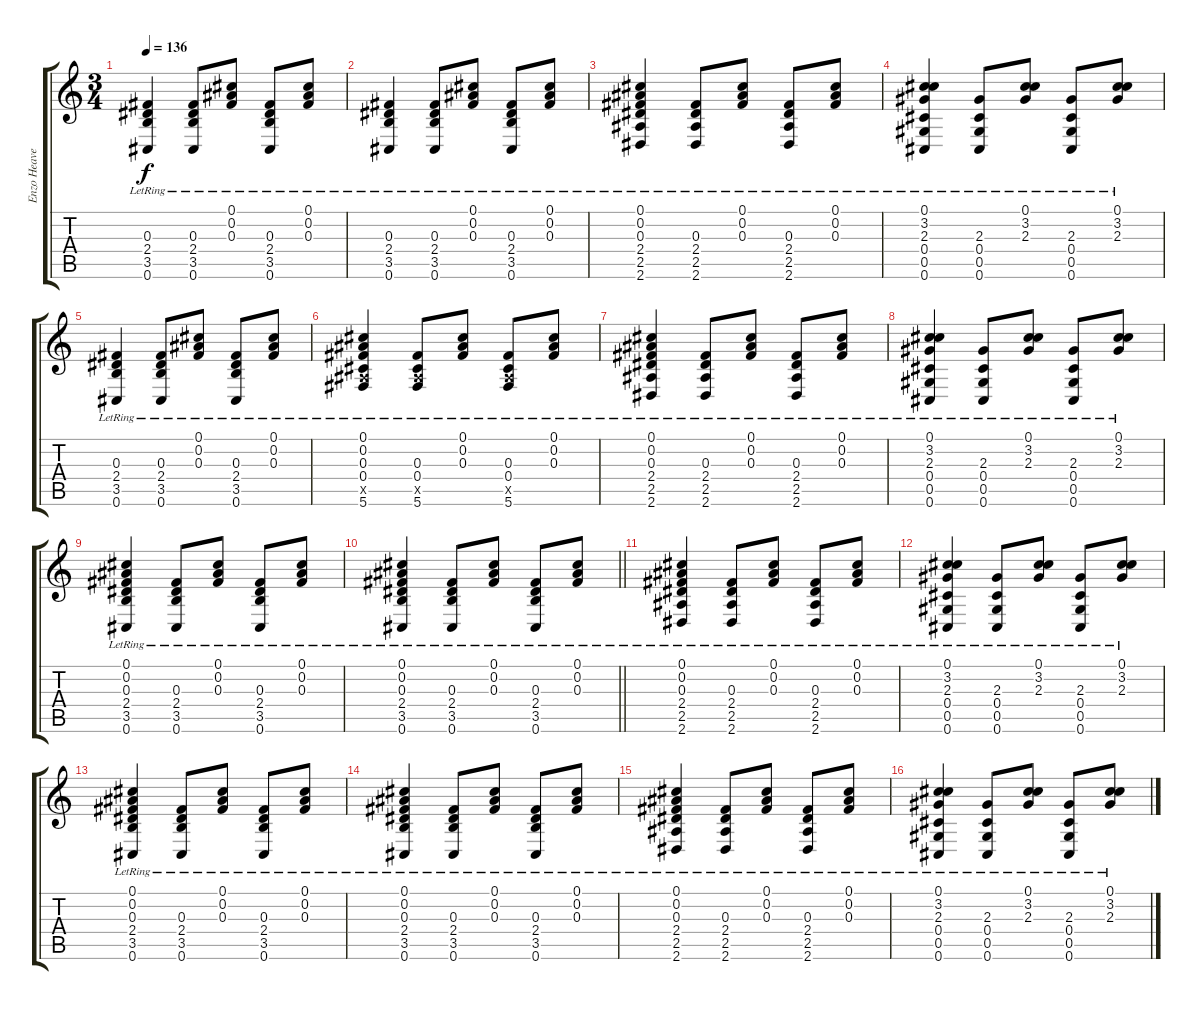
\track ("Enzo Heavenly" "Enzo Heave") {instrument acousticguitarsteel}
\staff {score tabs}
\tuning (Db4 Bb3 Gb3 Db3 Ab2 Db2) {hide}
\ts (3 4)
\tempo 136
\clef g2
\ks c
(0.3{lr} 2.4{lr} 3.5{lr} 0.6{lr}).4{dy f} (0.3 2.4{lr} 3.5{lr} 0.6{lr}).8 (0.1{lr} 0.2{lr} 0.3{lr}).8 (0.3 2.4{lr} 3.5{lr} 0.6{lr}).8 (0.1{lr} 0.2{lr} 0.3{lr}).8 |
(0.3{lr} 2.4{lr} 3.5{lr} 0.6{lr}).4 (0.3 2.4{lr} 3.5{lr} 0.6{lr}).8 (0.1{lr} 0.2{lr} 0.3{lr}).8 (0.3 2.4{lr} 3.5{lr} 0.6{lr}).8 (0.1{lr} 0.2{lr} 0.3{lr}).8 |
(0.1{lr} 0.2{lr} 0.3{lr} 2.4{lr} 2.5{lr} 2.6{lr}).4 (0.3 2.4 2.5{lr} 2.6{lr}).8 (0.1{lr} 0.2{lr} 0.3).8 (0.3 2.4{lr} 2.5{lr} 2.6{lr}).8 (0.1{lr} 0.2{lr} 0.3{lr}).8 |
(0.1{lr} 3.2{lr} 2.3{lr} 0.4{lr} 0.5{lr} 0.6{lr}).4 (2.3 0.4{lr} 0.5{lr} 0.6{lr}).8 (0.1{lr} 3.2{lr} 2.3{lr}).8 (2.3 0.4{lr} 0.5{lr} 0.6{lr}).8 (0.1{lr} 3.2{lr} 2.3{lr}).8 |
(0.3{lr} 2.4{lr} 3.5{lr} 0.6{lr}).4 (0.3 2.4{lr} 3.5{lr} 0.6{lr}).8 (0.1{lr} 0.2{lr} 0.3{lr}).8 (0.3 2.4{lr} 3.5{lr} 0.6{lr}).8 (0.1{lr} 0.2{lr} 0.3{lr}).8 |
(0.1{lr} 0.2{lr} 0.3{lr} 0.4{lr} 2.5{x} 5.6{lr}).4 (0.3 0.4{lr} 2.5{x} 5.6{lr}).8 (0.1{lr} 0.2{lr} 0.3{lr}).8 (0.3 0.4{lr} 2.5{x} 5.6{lr}).8 (0.1{lr} 0.2{lr} 0.3{lr}).8 |
(0.1{lr} 0.2{lr} 0.3{lr} 2.4{lr} 2.5{lr} 2.6{lr}).4 (0.3 2.4{lr} 2.5{lr} 2.6{lr}).8 (0.1{lr} 0.2{lr} 0.3{lr}).8 (0.3 2.4{lr} 2.5{lr} 2.6{lr}).8 (0.1{lr} 0.2{lr} 0.3{lr}).8 |
(0.1{lr} 3.2{lr} 2.3{lr} 0.4{lr} 0.5{lr} 0.6{lr}).4 (2.3 0.4{lr} 0.5{lr} 0.6{lr}).8 (0.1{lr} 3.2{lr} 2.3{lr}).8 (2.3 0.4{lr} 0.5{lr} 0.6{lr}).8 (0.1{lr} 3.2{lr} 2.3{lr}).8 |
(0.1 0.2 0.3{lr} 2.4{lr} 3.5{lr} 0.6{lr}).4 (0.3 2.4{lr} 3.5{lr} 0.6{lr}).8 (0.1{lr} 0.2{lr} 0.3{lr}).8 (0.3 2.4{lr} 3.5{lr} 0.6{lr}).8 (0.1{lr} 0.2{lr} 0.3{lr}).8 |
\barLineRight lightlight
(0.1 0.2 0.3{lr} 2.4{lr} 3.5{lr} 0.6{lr}).4 (0.3 2.4{lr} 3.5{lr} 0.6{lr}).8 (0.1{lr} 0.2{lr} 0.3{lr}).8 (0.3 2.4{lr} 3.5{lr} 0.6{lr}).8 (0.1{lr} 0.2{lr} 0.3{lr}).8 |
(0.1{lr} 0.2{lr} 0.3{lr} 2.4{lr} 2.5{lr} 2.6{lr}).4 (0.3 2.4{lr} 2.5{lr} 2.6{lr}).8 (0.1{lr} 0.2{lr} 0.3{lr}).8 (0.3 2.4{lr} 2.5{lr} 2.6{lr}).8 (0.1{lr} 0.2{lr} 0.3{lr}).8 |
(0.1{lr} 3.2{lr} 2.3{lr} 0.4{lr} 0.5{lr} 0.6{lr}).4 (2.3 0.4{lr} 0.5{lr} 0.6{lr}).8 (0.1{lr} 3.2{lr} 2.3{lr}).8 (2.3 0.4{lr} 0.5{lr} 0.6{lr}).8 (0.1{lr} 3.2{lr} 2.3{lr}).8 |
(0.1 0.2 0.3{lr} 2.4{lr} 3.5{lr} 0.6{lr}).4 (0.3 2.4{lr} 3.5{lr} 0.6{lr}).8 (0.1{lr} 0.2{lr} 0.3{lr}).8 (0.3 2.4{lr} 3.5{lr} 0.6{lr}).8 (0.1{lr} 0.2{lr} 0.3{lr}).8 |
(0.1 0.2 0.3{lr} 2.4{lr} 3.5{lr} 0.6{lr}).4 (0.3 2.4{lr} 3.5{lr} 0.6{lr}).8 (0.1{lr} 0.2{lr} 0.3{lr}).8 (0.3 2.4{lr} 3.5{lr} 0.6{lr}).8 (0.1{lr} 0.2{lr} 0.3{lr}).8 |
(0.1{lr} 0.2{lr} 0.3{lr} 2.4{lr} 2.5{lr} 2.6{lr}).4 (0.3 2.4{lr} 2.5{lr} 2.6{lr}).8 (0.1{lr} 0.2{lr} 0.3{lr}).8 (0.3 2.4{lr} 2.5{lr} 2.6{lr}).8 (0.1{lr} 0.2{lr} 0.3{lr}).8 |
(0.1{lr} 3.2{lr} 2.3{lr} 0.4{lr} 0.5{lr} 0.6{lr}).4 (2.3 0.4{lr} 0.5{lr} 0.6{lr}).8 (0.1{lr} 3.2{lr} 2.3{lr}).8 (2.3 0.4{lr} 0.5{lr} 0.6{lr}).8 (0.1{lr} 3.2{lr} 2.3{lr}).8
